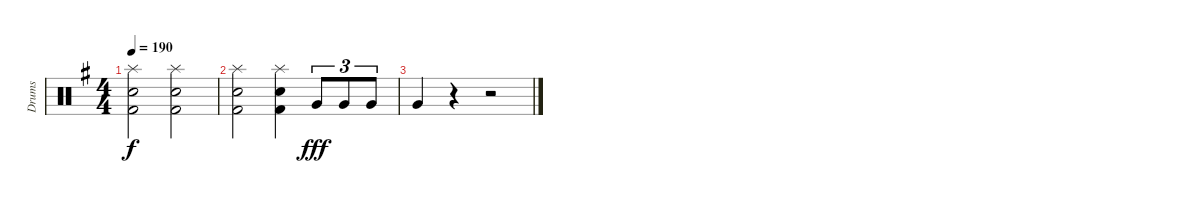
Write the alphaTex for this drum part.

\track ("Drums" "Drums") {instrument percussion}
\staff {score}
\articulation defaults
\ts (4 4)
\tempo 190
\clef neutral
\ks eminor
("Splash (hit)" "Snare (hit) 2" "Kick (hit) 2").2{dy f} ("Splash (hit)" "Snare (hit) 2" "Kick (hit) 2").2 |
("Splash (hit)" "Snare (hit) 2" "Kick (hit) 2").2 ("Splash (hit)" "Snare (hit) 2" "Kick (hit) 2").4 "Very Low Tom (hit)".8{tu (3 2) dy fff} "Very Low Tom (hit)".8{tu (3 2)} "Very Low Tom (hit)".8{tu (3 2)} |
"Very Low Tom (hit)".4 r.4 r.2
